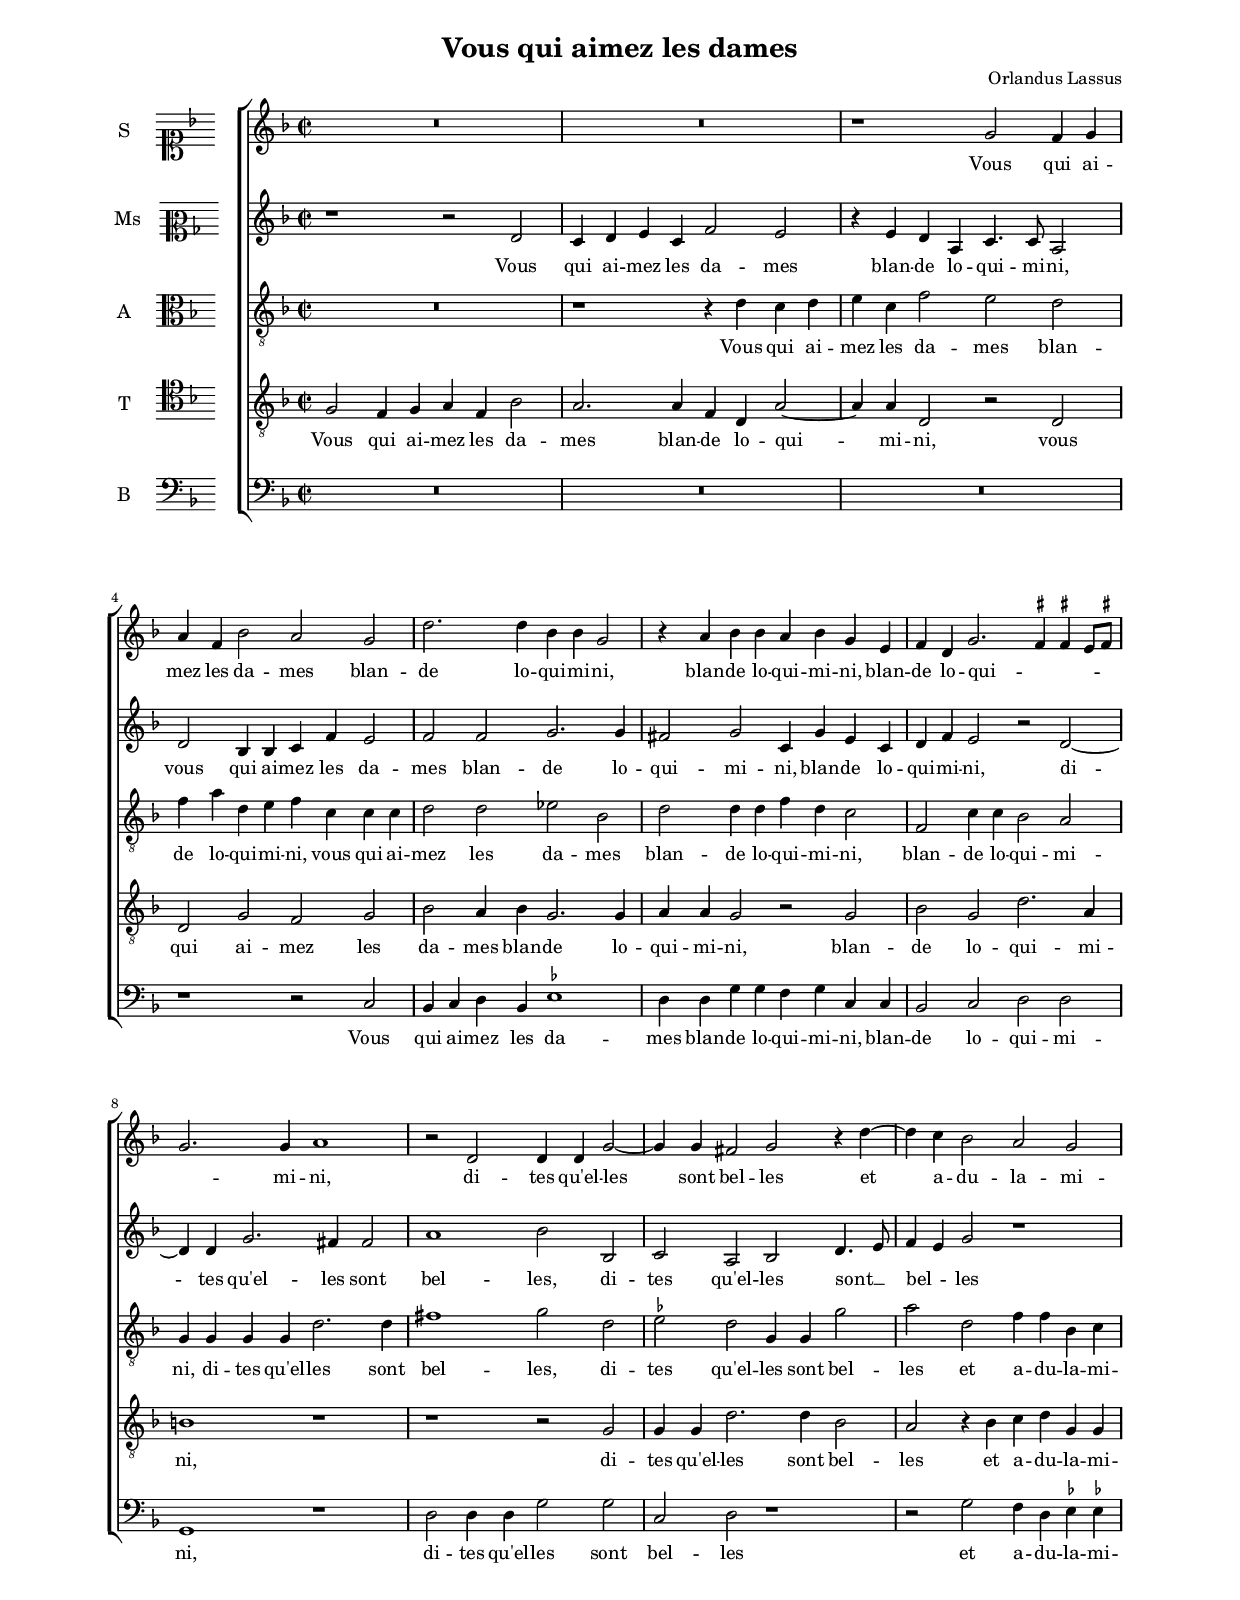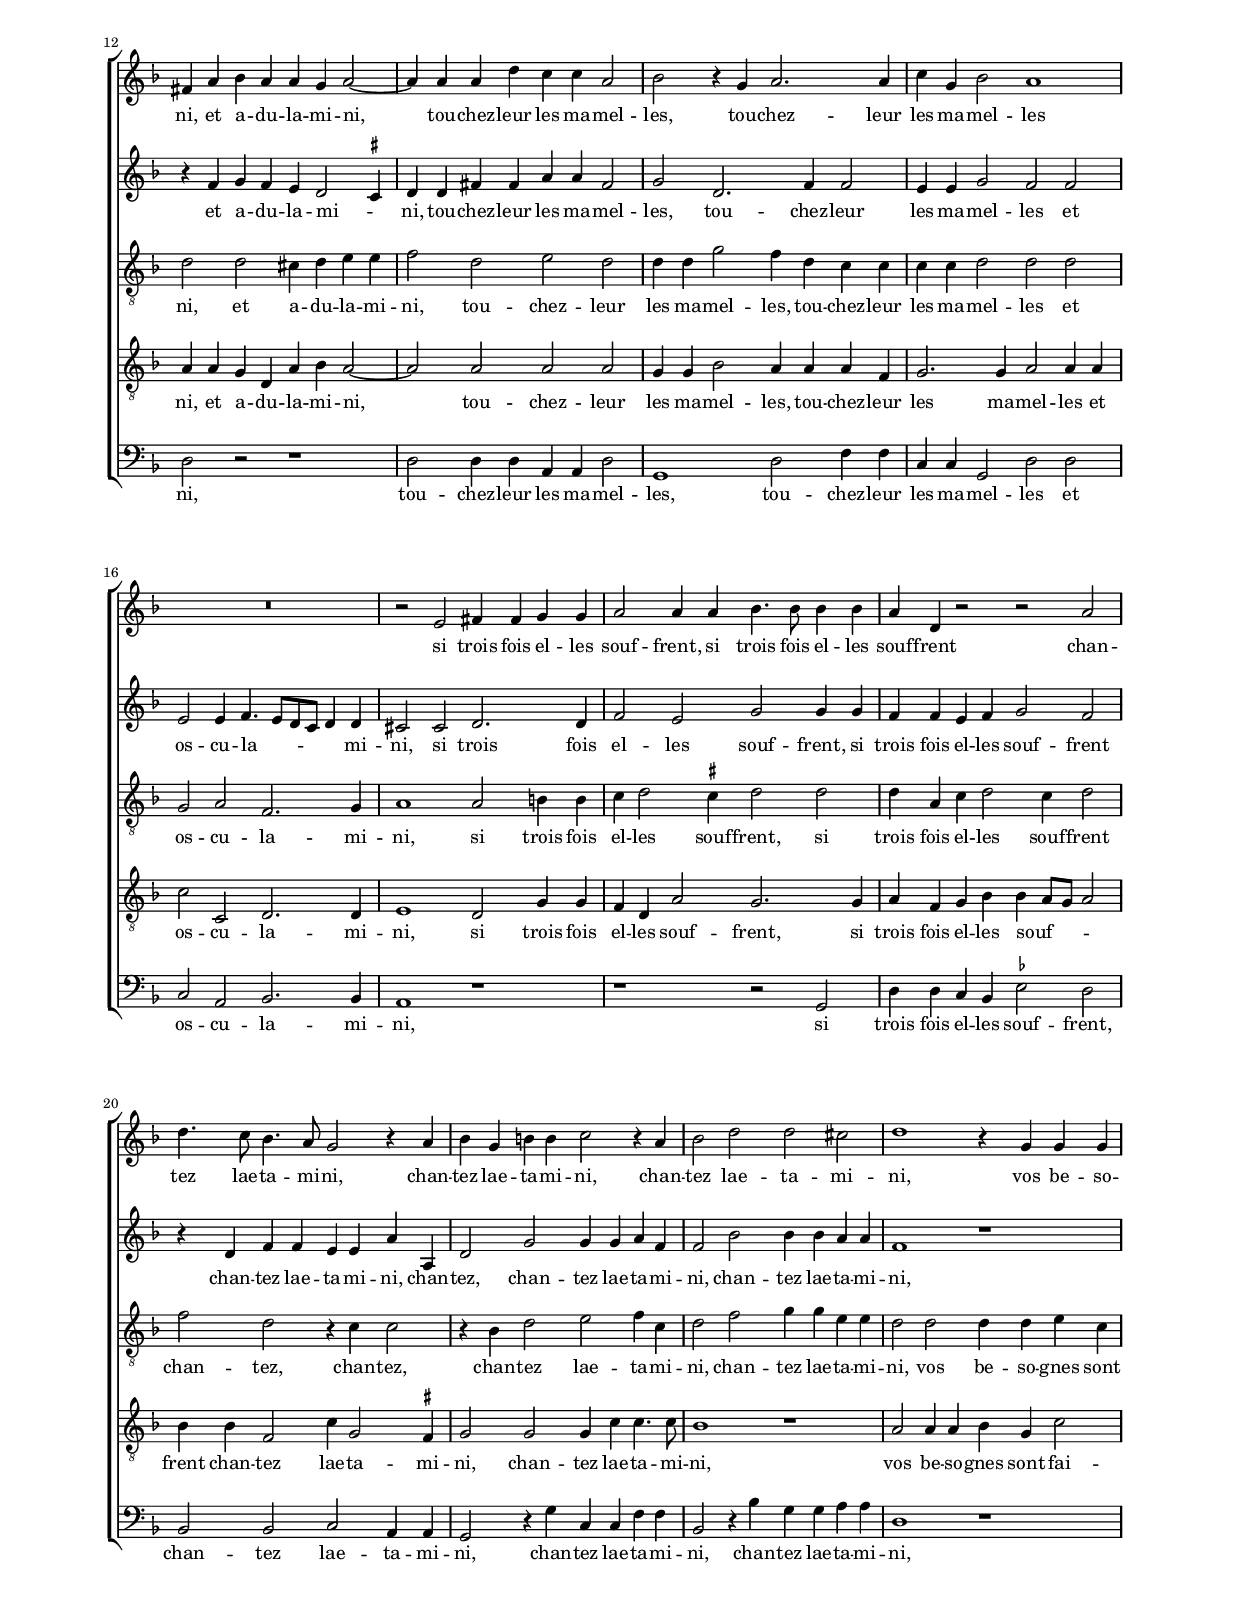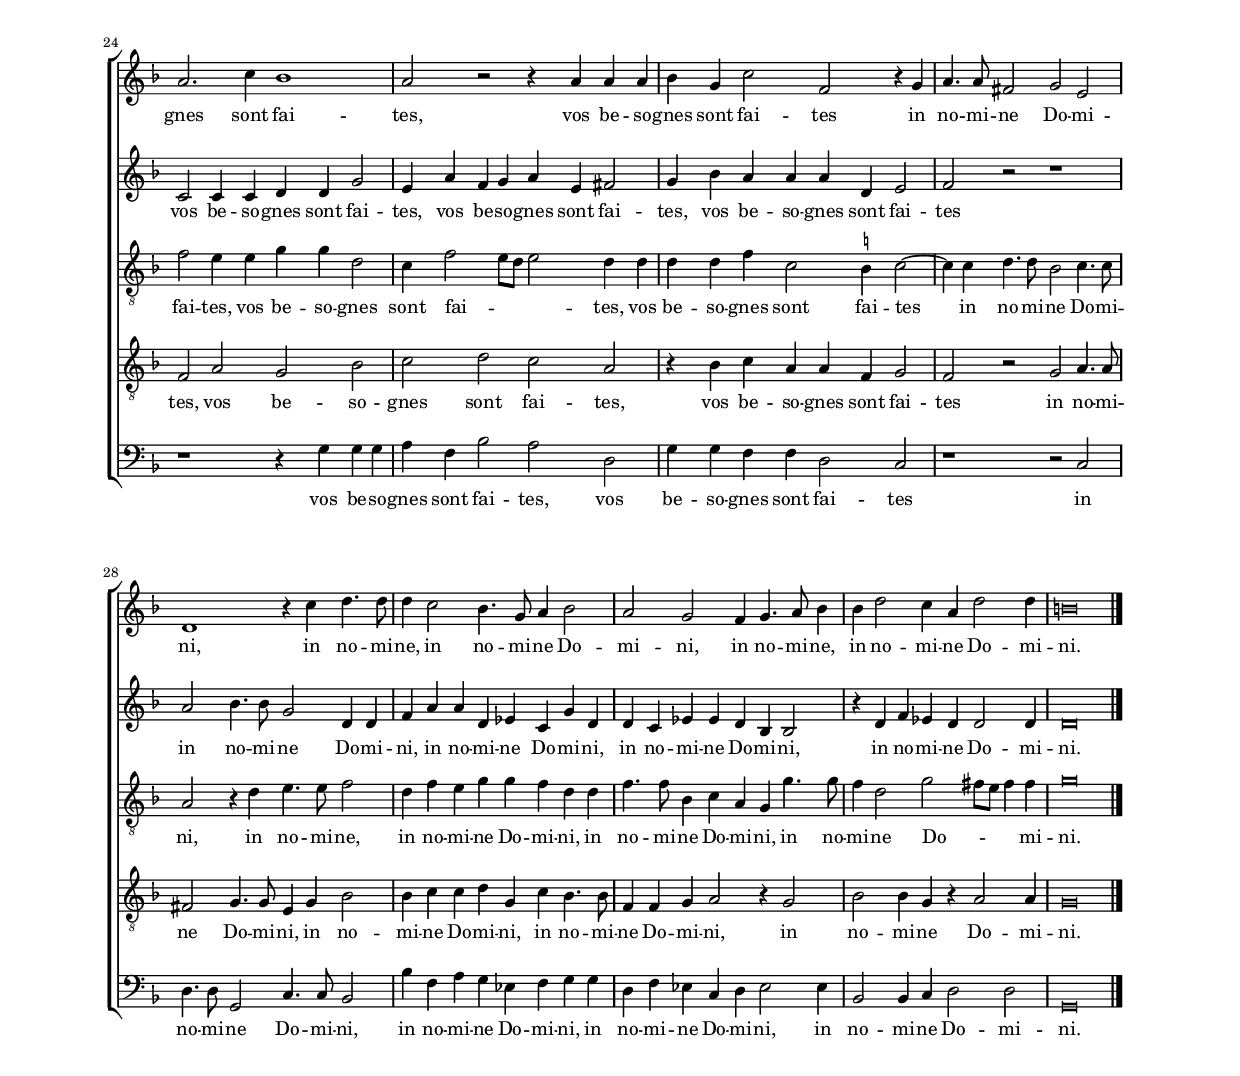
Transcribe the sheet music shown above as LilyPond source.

\header
{
  title="Vous qui aimez les dames"
  composer="Orlandus Lassus"
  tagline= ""
}

\version "2.18.2"
\include "deutsch.ly"
#(set-global-staff-size 15)
% #(set-default-paper-size "letter")
#(ly:set-option 'point-and-click #f)


\paper
	{
	top-margin = 1.8 \cm
	bottom-margin = 1.8 \cm
	left-margin = 2 \cm
	right-margin = 2 \cm
	ragged-bottom = ##f
	ragged-last-bottom = ##t
	print-page-number = ##f
	system-system-spacing = #'((basic-distance . 18) (minimum-distance . 14) (padding . 8) (strechability . 150))
%	systems-per-page = 3
%	min-systems-per-page = 3
	markup-system-spacing #'basic-distance = #12
%	print-all-headers = ##t
%	print-first-page-number = ##t
%	first-page-number = 1
	}

	
global = {
	\key f \major
	\time 2/2 \set Score.measureLength = #(ly:make-moment 2/1)
        \skip 1*64 \bar "|."
	}

	ficta = { \once \set suggestAccidentals = ##t }

	forget = #(define-music-function (parser location music) (ly:music?) #{
		\accidentalStyle forget
		$music
		\accidentalStyle default
		#})


incipitcantus = \markup { \score {
	{
	\set Staff.instrumentName = \markup { \fontsize #1 "S" }
	\key f \major
	\clef soprano
	s4 \bar ""
	}
	\layout  {
	raggedright = ##t
	indent = 1 \cm
	line-width = 2\cm
	\context { \Staff \remove Time_signature_engraver }
	\override Staff.Clef.Y-extent = #'(0 . 0)
	}} \hspace #1 }
      
      
incipitaltus = \markup { \score {
	{
	\set Staff.instrumentName = \markup { \fontsize #1 "Ms" }
	\key f \major
	\clef mezzosoprano
	s4 \bar ""
	}
	\layout  {
	raggedright = ##t
	indent = 1 \cm
	line-width = 2\cm
	\context { \Staff \remove Time_signature_engraver }
	\override Staff.Clef.Y-extent = #'(0 . 0)
	}} \hspace #1 }

      
incipitquintus = \markup { \score {
	{
	\set Staff.instrumentName = \markup { \fontsize #1 "A" }
	\key f \major
	\clef alto
	s4 \bar ""
	}
	\layout  {
	raggedright = ##t
	indent = 1 \cm
	line-width = 2\cm
	\context { \Staff \remove Time_signature_engraver }
	\override Staff.Clef.Y-extent = #'(0 . 0)
	}} \hspace #1 }


incipittenor = \markup { \score {
	{
	\set Staff.instrumentName = \markup { \fontsize #1 "T" }
	\key f \major
	\clef tenor
	s4 \bar ""
	}
	\layout  {
	raggedright = ##t
	indent = 1 \cm
	line-width = 2\cm
	\context { \Staff \remove Time_signature_engraver }
	\override Staff.Clef.Y-extent = #'(0 . 0)
	}} \hspace #1 }
      
      
incipitbassus = \markup { \score {
	{
	\set Staff.instrumentName = \markup { \fontsize #1 "B" }
	\key f \major
	\clef bass
	s4 \bar ""
	}
	\layout  {
	raggedright = ##t
	indent = 1 \cm
	line-width = 2\cm
	\context { \Staff \remove Time_signature_engraver }
	\override Staff.Clef.Y-extent = #'(0 . 0)
	}} \hspace #1 }


cantus =  \relative c''
	{
	R\breve
	R\breve
	r1 g2 f4 g
	a4 f b2 a g
%5
	d'2. d4 b b g2 |
	r4 a b b a b g e
	f4 d g2. \ficta fis4 \ficta fis! e8 \ficta fis! 
	g2. g4 a1
	r2 d, d4 d g2~
%10
	g4 g fis2 g r4 d'~ |
	d4 c b2 a g
	fis4 a b a a g a2~
	a4 a a d c c a2
	b2 r4 g a2. a4
%15
	c4 g b2 a1 |
	R\breve
	r2 e fis4 fis g g
	a2 a4 a b4. b8 b4 b
	a4 d, r2 r a'
%20
	d4. c8 b4. a8 g2 r4 a |
	b4 g h h c2 r4 a
	b2 d d cis
	d1 r4 g, g g
	a2. c4 b1
%25
	a2 r r4 a a a |
	b4 g c2 f, r4 g
	a4. a8 fis2 g e
	d1 r4 c' d4. d8
	d4 c2 b4. g8 a4 b2
%30
	a2 g f4 g4. a8 b4 |
	b4 d2 c4 a d2 d4
	h\breve |
	}


altus =  \relative c'
        {
	r1 r2 d
	c4 d e c f2 e
	r4 e d a c4. c8 a2
	d2 b4 b c f e2
%5
        f2 f g2. g4 |
	fis2 g c,4 g' e c
	d4 f e2 r d~
	d4 d g2. fis4 fis2
	a1 b2 b,
%10
	c2 a b d4. e8 |
	f4 e g2 r1
	r4 f g f e d2 \ficta cis4
	d4 d fis fis a a fis2
	g2 d2. f4 f2
%15
	e4 e g2 f f |
	e2 e4 f4. e8 d c d4 d
	cis2 cis d2. d4
	f2 e g g4 g
	f4 f e f g2 f
%20
	r4 d f f e e a a, |
	d2 g g4 g a f
	f2 b b4 b a a
	f1 r
	c2 c4 c d d g2
%25
	e4 a f g a e fis2 |
	g4 b a a a d, e2
	f2 r r1
	a2 b4. b8 g2 d4 d
	f4 a a d, es c g' d
%30
	d4 c es es d b b2 |
	r4 d f es d d2 d4
	d\breve |
	}


quintus =  \relative c'
	{
	R\breve
	r1 r4 d c d
	e4 c f2 e d
	f4 a d, e f c c c
%5
        d2 d es b |	
	d2 d4 d f d c2
	f,2 c'4 c b2 a
	g4 g g g d'2. d4
	fis1 g2 d
%10
	\ficta es2 d g,4 g g'2 |
	a2 d, f4 f b, c
	d2 d cis4 d e e
	f2 d e d 
	d4 d g2 f4 d c c
%15
	c4 c d2 d d |
	g,2 a f2. g4
	a1 a2 h4 h
	c4 d2 \ficta cis4 d2 d
	d4 a c d2 c4 d2
%20
	f2 d r4 c c2 |
	r4 b d2 e f4 c
	d2 f g4 g e e
	d2 d d4 d e c
	f2 e4 e g g d2
%25
	c4 f2 e8 d e2 d4 d |
	d4 d f c2 \ficta h4 c2~
	c4 c d4. d8 b2 c4. c8
	a2 r4 d e4. e8 f2
	d4 f e g g f d d
%30
	f4. f8 b,4 c a g g'4. g8 |
	f4 d2 g2 fis8 e fis4 fis
	g\breve |
	}


tenor  =  \relative c'
	{
	g2 f4 g a f b2
	a2. a4 f d a'2~
	a4 a d,2 r d
	d2 g f g
%5
	b2 a4 b g2. g4 |
	a4 a g2 r g
	b2 g d'2. a4
	h1 r
	r1 r2 g
%10
	g4 g d'2. d4 b2 |
	a2 r4 b c d g, g
	a4 a g d a' b a2~
	a2 a a a
	g4 g b2 a4 a a f
%15
	g2. g4 a2 a4 a |
	c2 c, d2. d4
	e1 d2 g4 g
	f4 d a'2 g2. g4
	a4 f g b b a8 g a2
%20
	b4 b f2 c'4 g2 \ficta fis4 |
	g2 g g4 c c4. c8
	b1 r
	a2 a4 a b4 g c2
	f,2 a g b
%25
	c2 d c a |
	r4 b c a a f g2
	f2 r g a4. a8
	fis2 g4. g8 e4 g b2
	b4 c c d g, c b4. b8
%30
	f4 f g a2 r4 g2 |
	b2 b4 g r4 a2 a4
	g\breve |
	}


bassus  =  \relative c
	{
	R\breve
	R\breve
	R\breve
	r1 r2 c
%5
	b4 c d b \ficta es1 |
	d4 d g g f g c, c
	b2 c d d
	g,1 r
	d'2 d4 d g2 g
%10
	c,2 d r1 |
	r2 g f4 d \ficta es4 \ficta es!
	d2 r r1
	d2 d4 d a a d2
	g,1 d'2 f4 f
%15
	c4 c g2 d' d |
	c2 a b2. b4
	a1 r
	r1 r2 g
	d'4 d c b \ficta es2 d
%20
	b2 b c a4 a |
	g2 r4 g' c, c f f
	b,2 r4 b' g g a a
	d,1 r
	r1 r4 g g g
%25
	a4 f b2 a d, |
	g4 g f f d2 c
	r1 r2 c
	d4. d8 g,2 c4. c8 b2
	b'4 f a g es f g g
%30
	d4 f es c d es2 es4 |
	b2 b4 c d2 d
	g,\breve |
	}


lyricscantus = \lyricmode {
	Vous qui ai -- mez les da -- mes blan -- de lo -- qui -- mi -- ni,
        blan -- de lo -- qui -- mi -- ni,
        blan -- de lo -- qui -- _ _ _ _ _ mi -- ni,
        di -- tes qu'el -- les sont bel -- les et a -- du -- la -- mi -- ni,
        et a -- du -- la -- mi -- ni,
        tou -- chez -- leur les ma -- mel -- les,
        tou -- chez -- leur les ma -- mel -- les
        si trois fois el -- les souf -- frent,
        si trois fois el -- les souf -- frent
        chan -- tez lae -- ta -- mi -- ni,
        chan -- tez lae -- ta -- mi -- ni,
        chan -- tez lae -- ta -- mi -- ni,
        vos be -- so -- gnes sont fai -- tes,
        vos be -- so -- gnes sont fai -- tes
        in no -- mi -- ne Do -- mi -- ni,
        in no -- mi -- ne,
        in no -- mi -- ne Do -- mi -- ni,
        in no -- mi -- ne,
        in no -- mi -- ne Do -- mi -- ni.
	}


lyricsaltus = \lyricmode {
	Vous qui ai -- mez les da -- mes blan -- de lo -- qui -- mi -- ni,
        vous qui ai -- mez les da -- mes blan -- de lo -- qui -- mi -- ni,
        blan -- de lo -- qui -- mi -- ni,
        di -- tes qu'el -- les sont bel -- les,
        di -- tes qu'el -- les sont __ _ bel -- _ les et a -- du -- la -- mi -- _ ni,
        tou -- chez -- leur les ma -- mel -- les,
        tou -- chez -- leur les ma -- mel -- les
        et os -- cu -- la -- _ _ _ _ mi -- ni,
        si trois fois el -- les souf -- frent,
        si trois fois el -- les souf -- frent
        chan -- tez lae -- ta -- mi -- ni,
        chan -- tez,
        chan -- tez lae -- ta -- mi -- ni,
        chan -- tez lae -- ta -- mi -- ni,
        vos be -- so -- gnes sont fai -- tes,
        vos be -- so -- gnes sont fai -- tes,
        vos be -- so -- gnes sont fai -- tes
        in no -- mi -- ne Do -- mi -- ni,
        in no -- mi -- ne Do -- mi -- ni,
        in no -- mi -- ne Do -- mi -- ni,
        in no -- mi -- ne Do -- mi -- ni.
	}


lyricsquintus = \lyricmode {
	Vous qui ai -- mez les da -- mes blan -- de lo -- qui -- mi -- ni,
        vous qui ai -- mez les da -- mes blan -- de lo -- qui -- mi -- ni,
        blan -- de lo -- qui -- mi -- ni,
        di -- tes qu'el -- les sont bel -- les,
        di -- tes qu'el -- les sont bel -- les et a -- du -- la -- mi -- ni,
        et a -- du -- la -- mi -- ni,
        tou -- chez -- leur les ma -- mel -- les,
        tou -- chez -- leur les ma -- mel -- les
        et os -- cu -- la -- mi -- ni,
        si trois fois el -- les souf -- frent,
        si trois fois el -- les souf -- frent
        chan -- tez,
        chan -- tez,
        chan -- tez lae -- ta -- mi -- ni,
        chan -- tez lae -- ta -- mi -- ni,
        vos be -- so -- gnes sont fai -- tes,
        vos be -- so -- gnes sont fai -- _ _ _ tes,
        vos be -- so -- gnes sont fai -- tes
        in no -- mi -- ne Do -- mi -- ni,
        in no -- mi -- ne,
        in no -- mi -- ne Do -- mi -- ni,
        in no -- mi -- ne Do -- mi -- ni,
        in no -- mi -- ne Do -- _ _ _ mi -- ni.
	}


lyricstenor = \lyricmode {
	Vous qui ai -- mez les da -- mes blan -- de lo -- qui -- mi -- ni,
        vous qui ai -- mez les da -- mes blan -- de lo -- qui -- mi -- ni,
        blan -- de lo -- qui -- mi -- ni,
        di -- tes qu'el -- les sont bel -- les et a -- du -- la -- mi -- ni,
        et a -- du -- la -- mi -- ni,
        tou -- chez -- leur les ma -- mel -- les,
        tou -- chez -- leur les ma -- mel -- les
        et os -- cu -- la -- mi -- ni,
        si trois fois el -- les souf -- frent,
        si trois fois el -- les souf -- _ _ _ frent
        chan -- tez lae -- ta -- mi -- ni,
        chan -- tez lae -- ta -- mi -- ni,
        vos be -- so -- gnes sont fai -- tes,
        vos be -- so -- gnes sont fai -- tes,
        vos be -- so -- gnes sont fai -- tes
        in no -- mi -- ne Do -- mi -- ni,
        in no -- mi -- ne Do -- mi -- ni,
        in no -- mi -- ne Do -- mi -- ni,
        in no -- mi -- ne Do -- mi -- ni.
	}

    
lyricsbassus = \lyricmode {
	Vous qui ai -- mez les da -- mes blan -- de lo -- qui -- mi -- ni,
        blan -- de lo -- qui -- mi -- ni,
        di -- tes qu'el -- les sont bel -- les et a -- du -- la -- mi -- ni,
        tou -- chez -- leur les ma -- mel -- les,
        tou -- chez -- leur les ma -- mel -- les
        et os -- cu -- la -- mi -- ni,
        si trois fois el -- les souf -- frent,
        chan -- tez lae -- ta -- mi -- ni,
        chan -- tez lae -- ta -- mi -- ni,
        chan -- tez lae -- ta -- mi -- ni,
        vos be -- so -- gnes sont fai -- tes,
        vos be -- so -- gnes sont fai -- tes
        in no -- mi -- ne Do -- mi -- ni,
        in no -- mi -- ne Do -- mi -- ni,
        in no -- mi -- ne Do -- mi -- ni,
        in no -- mi -- ne Do -- mi -- ni.
	}


\score
{  
  % \transpose {
	\new ChoirStaff \with { \override StaffGrouper.staff-staff-spacing.basic-distance = #12 }
	<<

	\new Staff << \global
	\new Voice="v1" {
		\set Staff.instrumentName=\incipitcantus
%		\set Staff.instrumentName= "S"
		\set Staff.midiInstrument = "reed organ"
		\clef violin
		\cantus }
	\new Lyrics \lyricsto "v1" {\lyricscantus }
	>>


	\new Staff << \global
	\new Voice="v2" {
		\set Staff.instrumentName=\incipitaltus
%		\set Staff.instrumentName= "A"
		\set Staff.midiInstrument = "reed organ"
		\clef violin 
		\altus}
	\new Lyrics \lyricsto "v2" {\lyricsaltus }
	>>


	\new Staff << \global
	\new Voice="v5" {
		\set Staff.instrumentName=\incipitquintus
%		\set Staff.instrumentName= "Q"
		\set Staff.midiInstrument = "reed organ"
		\clef "G_8"
		\quintus}
	\new Lyrics \lyricsto "v5" {\lyricsquintus }
	>>
        

	\new Staff << \global
	\new Voice="v3" {
		\set Staff.instrumentName=\incipittenor
%		\set Staff.instrumentName= "T"
		\set Staff.midiInstrument = "reed organ"
		\clef "G_8"
		\tenor }
	\new Lyrics \lyricsto "v3" {\lyricstenor }
	>>


	\new Staff << \global
	\new Voice="v4" {
		\set Staff.instrumentName=\incipitbassus
%		\set Staff.instrumentName= "B"
		\set Staff.midiInstrument = "reed organ"
		\clef bass 
		\bassus }
	\new Lyrics \lyricsto "v4" {\lyricsbassus}
	>>

	>>
	% } % transpose

	\layout
	{
	indent = 2.2\cm
%	\context { \Lyrics \override VerticalAxisGroup.nonstaff-relatedstaff-spacing.padding = #1.5 }
%	\context { \Lyrics \override LyricText.font-size = #1 }
	\context { \Staff \override TimeSignature.break-visibility = #end-of-line-invisible }
%	\context { \Staff \override InstrumentName.X-offset = #'-25 }
%	\context { \Voice \override Slur.transparent = ##t }
%	\context { \Voice \override AccidentalSuggestion.avoid-slur = #'ignore }
%	\context { \Voice \override AccidentalSuggestion.outside-staff-priority = ##f }
	\context { \Score \override BarNumber.padding = #2 }
	\context { \Voice \override NoteHead.style = #'baroque }
	}

\midi
	{
    	\tempo 2 = 80
	}

}


% EOF
